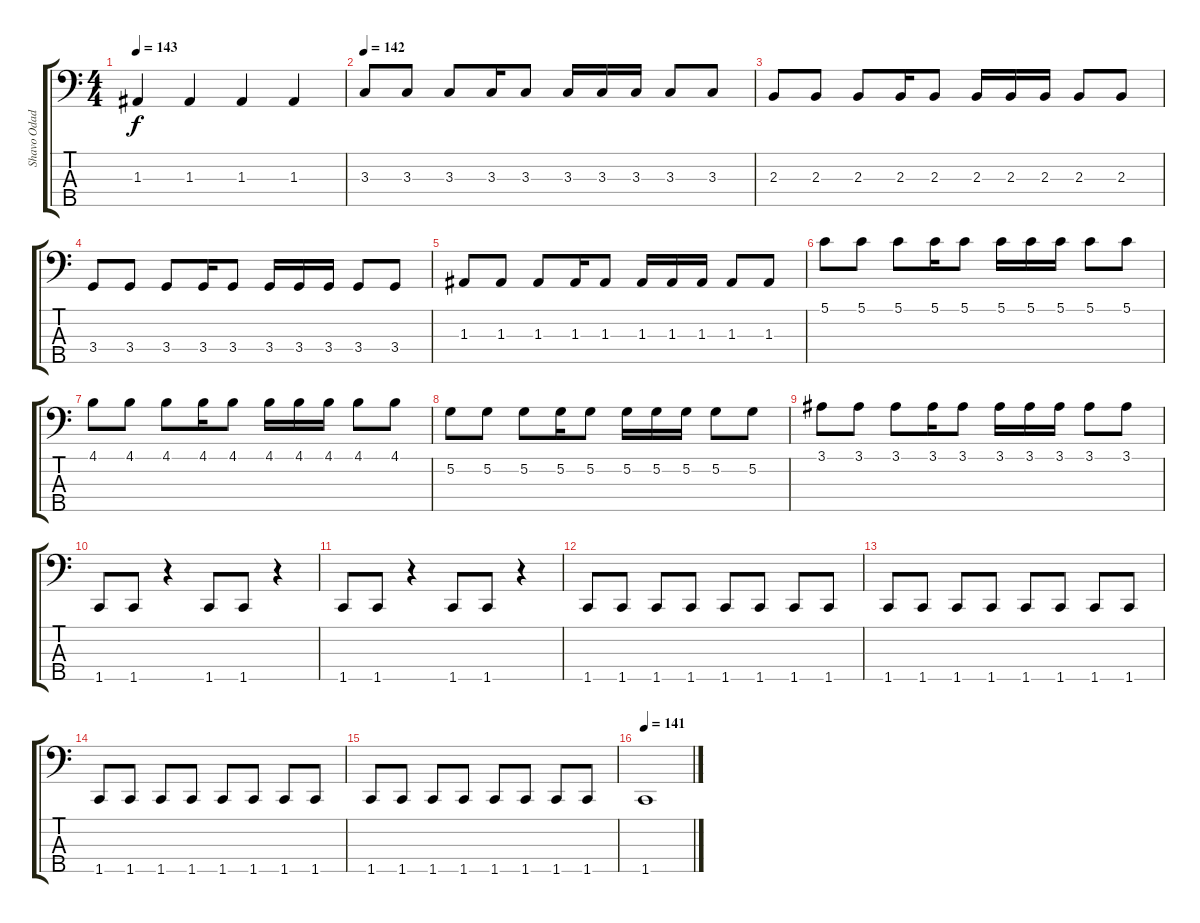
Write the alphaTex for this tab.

\track ("Shavo Odadjian (Bass)" "Shavo Odad") {instrument electricbassfinger}
\staff {score tabs}
\tuning (G2 D2 A1 E1 B0) {hide}
\ts (4 4)
\tempo 143
\clef f4
\ks c
1.3.4{dy f} 1.3.4 1.3.4 1.3.4 |
\tempo 142
3.3.8 3.3.8 3.3.8 3.3.16 3.3.8 3.3.16 3.3.16 3.3.16 3.3.8 3.3.8 |
2.3.8 2.3.8 2.3.8 2.3.16 2.3.8 2.3.16 2.3.16 2.3.16 2.3.8 2.3.8 |
3.4.8 3.4.8 3.4.8 3.4.16 3.4.8 3.4.16 3.4.16 3.4.16 3.4.8 3.4.8 |
1.3.8 1.3.8 1.3.8 1.3.16 1.3.8 1.3.16 1.3.16 1.3.16 1.3.8 1.3.8 |
5.1.8 5.1.8 5.1.8 5.1.16 5.1.8 5.1.16 5.1.16 5.1.16 5.1.8 5.1.8 |
4.1.8 4.1.8 4.1.8 4.1.16 4.1.8 4.1.16 4.1.16 4.1.16 4.1.8 4.1.8 |
5.2.8 5.2.8 5.2.8 5.2.16 5.2.8 5.2.16 5.2.16 5.2.16 5.2.8 5.2.8 |
3.1.8 3.1.8 3.1.8 3.1.16 3.1.8 3.1.16 3.1.16 3.1.16 3.1.8 3.1.8 |
1.5.8 1.5.8 r.4 1.5.8 1.5.8 r.4 |
1.5.8 1.5.8 r.4 1.5.8 1.5.8 r.4 |
1.5.8 1.5.8 1.5.8 1.5.8 1.5.8 1.5.8 1.5.8 1.5.8 |
1.5.8 1.5.8 1.5.8 1.5.8 1.5.8 1.5.8 1.5.8 1.5.8 |
1.5.8 1.5.8 1.5.8 1.5.8 1.5.8 1.5.8 1.5.8 1.5.8 |
1.5.8 1.5.8 1.5.8 1.5.8 1.5.8 1.5.8 1.5.8 1.5.8 |
\tempo 141
1.5.1
